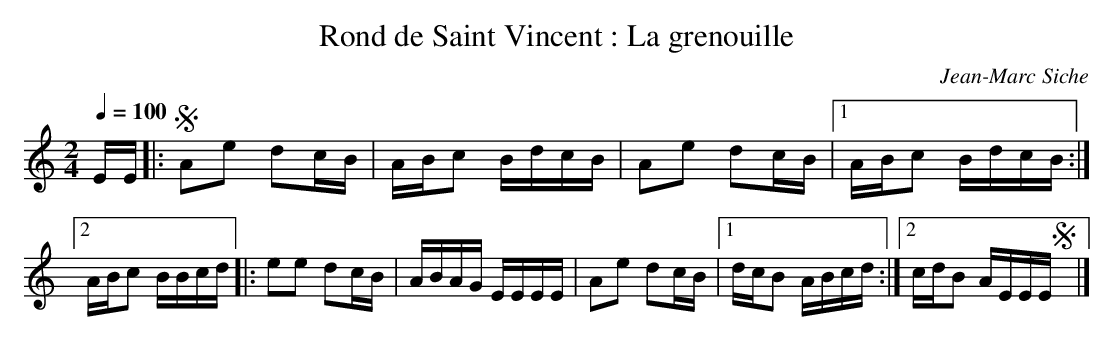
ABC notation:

X:1
T:Rond de Saint Vincent : La grenouille
C:Jean-Marc Siche
M:2/4
L:1/16
Q:1/4=100
K:C
EE |: !segno! A2e2 d2cB | ABc2 BdcB | A2e2 d2cB |1 ABc2 BdcB :|2 ABc2 BBcd |: \
e2e2 d2cB | ABAG EEEE | A2e2 d2cB |1 dcB2 ABcd :|2 cdB2 AEEE !segno!y|]
